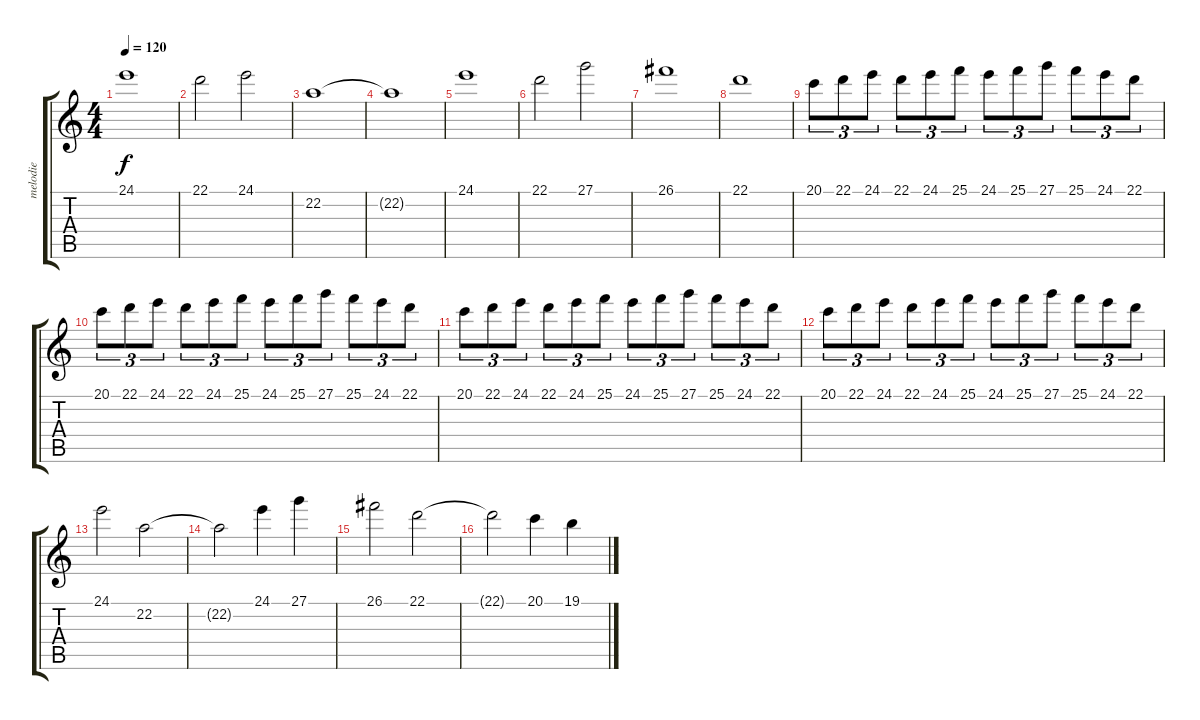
\track ("melodie" "melodie") {instrument stringensemble1}
\staff {score tabs}
\tuning (E4 B3 G3 D3 A2 E2) {hide}
\ts (4 4)
\tempo 120
\clef g2
\ks c
24.1.1{dy f} |
22.1.2 24.1.2 |
22.2.1 |
22.2{t}.1 |
24.1.1 |
22.1.2 27.1.2 |
26.1.1 |
22.1.1 |
20.1.8{tu (3 2)} 22.1.8{tu (3 2)} 24.1.8{tu (3 2)} 22.1.8{tu (3 2)} 24.1.8{tu (3 2)} 25.1.8{tu (3 2)} 24.1.8{tu (3 2)} 25.1.8{tu (3 2)} 27.1.8{tu (3 2)} 25.1.8{tu (3 2)} 24.1.8{tu (3 2)} 22.1.8{tu (3 2)} |
20.1.8{tu (3 2)} 22.1.8{tu (3 2)} 24.1.8{tu (3 2)} 22.1.8{tu (3 2)} 24.1.8{tu (3 2)} 25.1.8{tu (3 2)} 24.1.8{tu (3 2)} 25.1.8{tu (3 2)} 27.1.8{tu (3 2)} 25.1.8{tu (3 2)} 24.1.8{tu (3 2)} 22.1.8{tu (3 2)} |
20.1.8{tu (3 2)} 22.1.8{tu (3 2)} 24.1.8{tu (3 2)} 22.1.8{tu (3 2)} 24.1.8{tu (3 2)} 25.1.8{tu (3 2)} 24.1.8{tu (3 2)} 25.1.8{tu (3 2)} 27.1.8{tu (3 2)} 25.1.8{tu (3 2)} 24.1.8{tu (3 2)} 22.1.8{tu (3 2)} |
20.1.8{tu (3 2)} 22.1.8{tu (3 2)} 24.1.8{tu (3 2)} 22.1.8{tu (3 2)} 24.1.8{tu (3 2)} 25.1.8{tu (3 2)} 24.1.8{tu (3 2)} 25.1.8{tu (3 2)} 27.1.8{tu (3 2)} 25.1.8{tu (3 2)} 24.1.8{tu (3 2)} 22.1.8{tu (3 2)} |
24.1.2 22.2.2 |
22.2{t}.2 24.1.4 27.1.4 |
26.1.2 22.1.2 |
22.1{t}.2 20.1.4 19.1.4
